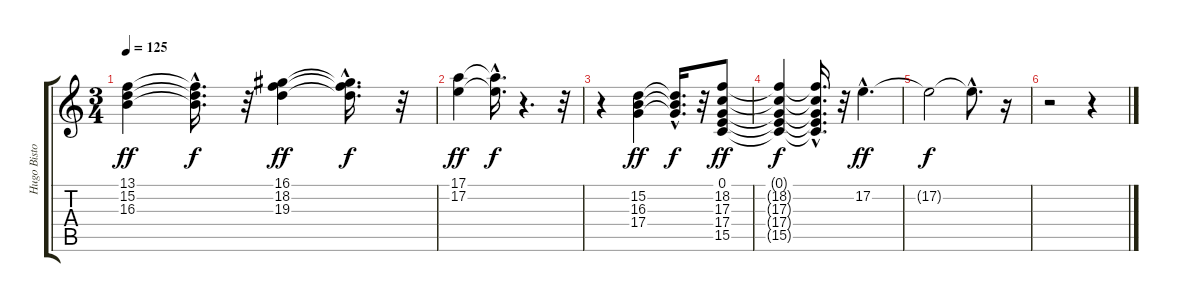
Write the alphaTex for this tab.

\track ("Hugo Bistolfi" "Hugo Bisto") {instrument stringensemble1}
\staff {score tabs}
\tuning (E4 B3 G3 D3 A2 E2) {hide}
\ts (3 4)
\tempo 125
\clef g2
\ks c
(13.1 15.2 16.3).4{dy ff} (13.1{hac t} 15.2{hac t} 16.3{hac t}).16{d dy f} r.32 (16.1 18.2 19.3).4{dy ff} (16.1{hac t} 18.2{hac t} 19.3{hac t}).16{d dy f} r.32 |
(17.1 17.2).4{dy ff} (17.1{hac t} 17.2{hac t}).16{d dy f} r.4{d} r.32 |
r.4 (15.2 16.3 17.4).4{dy ff} (15.2{hac t} 16.3{hac t} 17.4{hac t}).16{d dy f} r.32 (0.1 18.2 17.3 17.4 15.5).8{dy ff} |
(0.1{t} 18.2{t} 17.3{t} 17.4{t} 15.5{t}).4{dy f} (0.1{hac t} 18.2{hac t} 17.3{hac t} 17.4{hac t} 15.5{hac t}).16{d} r.32 17.2{hac}.4{d dy ff} |
17.2{t}.2{dy f} 17.2{hac t}.8{d} r.16 |
r.2 r.4
